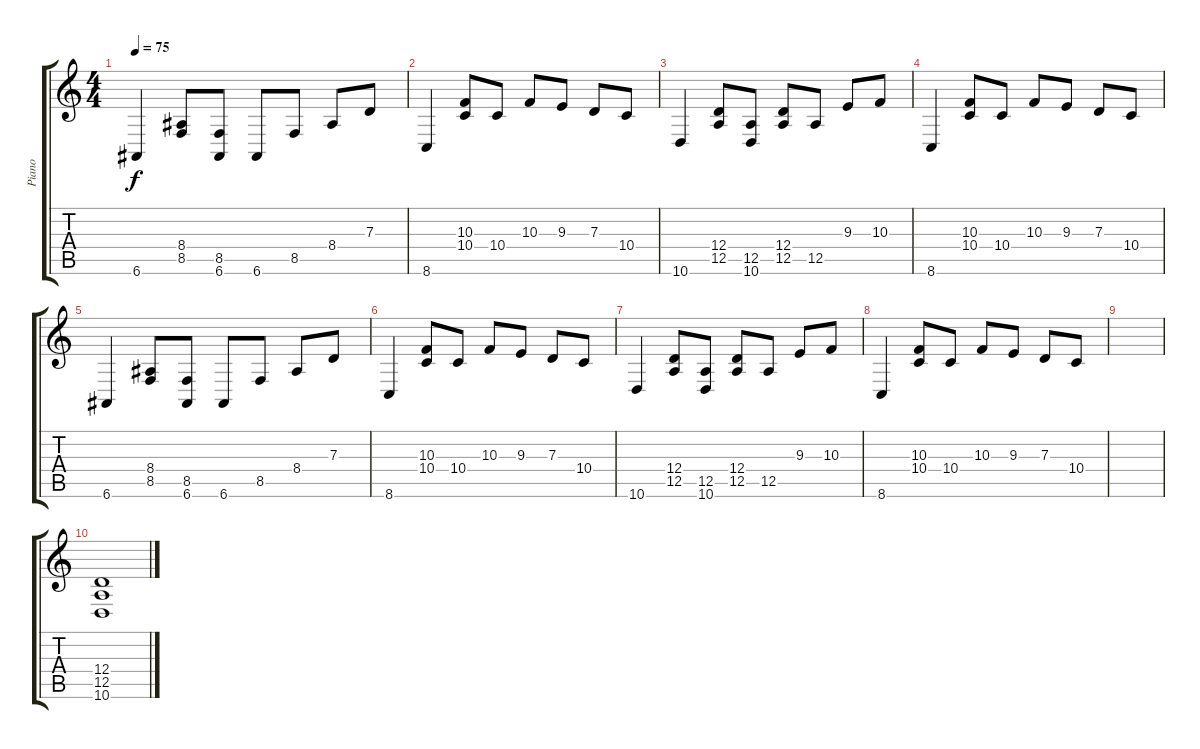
\track ("Piano" "Piano") {instrument acousticgrandpiano}
\staff {score tabs}
\tuning (E4 B3 G3 D3 A2 E2) {hide}
\ts (4 4)
\tempo 75
\clef g2
\ks c
6.6.4{dy f} (8.4 8.5).8 (8.5 6.6).8 6.6.8 8.5.8 8.4.8 7.3.8 |
8.6.4 (10.3 10.4).8 10.4.8 10.3.8 9.3.8 7.3.8 10.4.8 |
10.6.4 (12.4 12.5).8 (12.5 10.6).8 (12.4 12.5).8 12.5.8 9.3.8 10.3.8 |
8.6.4 (10.3 10.4).8 10.4.8 10.3.8 9.3.8 7.3.8 10.4.8 |
6.6.4 (8.4 8.5).8 (8.5 6.6).8 6.6.8 8.5.8 8.4.8 7.3.8 |
8.6.4 (10.3 10.4).8 10.4.8 10.3.8 9.3.8 7.3.8 10.4.8 |
10.6.4 (12.4 12.5).8 (12.5 10.6).8 (12.4 12.5).8 12.5.8 9.3.8 10.3.8 |
8.6.4 (10.3 10.4).8 10.4.8 10.3.8 9.3.8 7.3.8 10.4.8 |
|
(12.4 12.5 10.6).1
